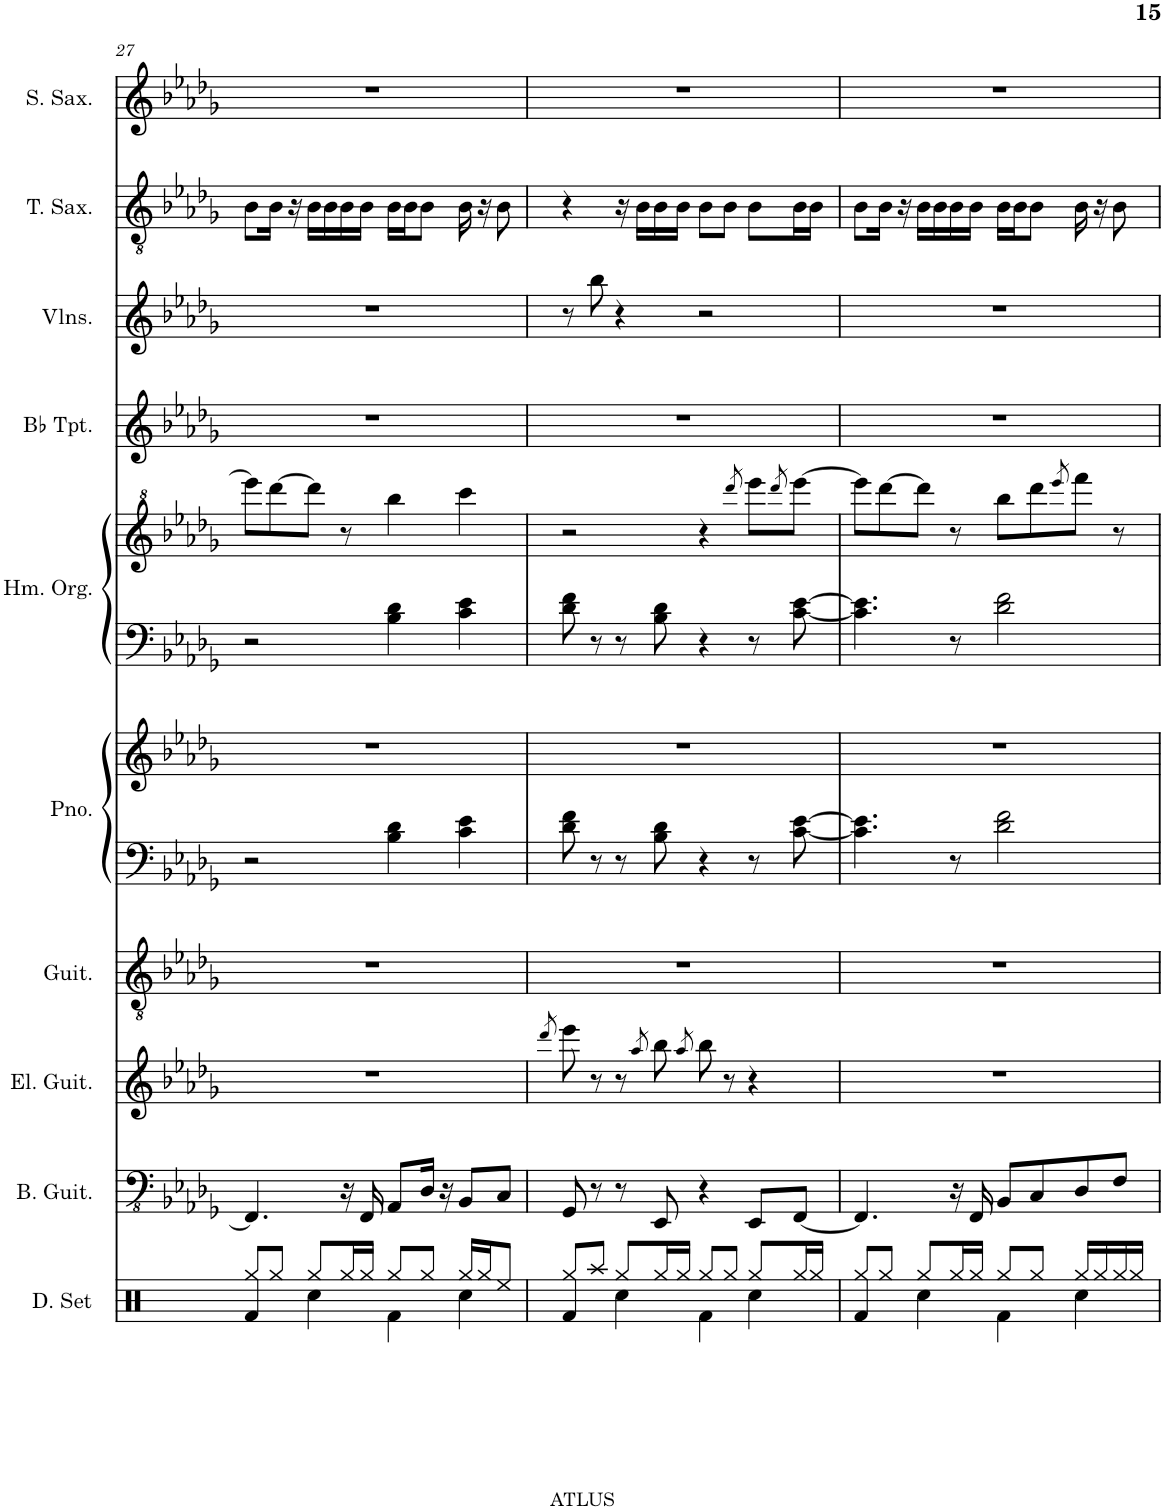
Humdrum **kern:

**kern	**kern	**kern	**kern	**kern	**kern	**kern	**kern	**kern	**kern	**kern	**kern
*part10	*part9	*part8	*part7	*part6	*part6	*part5	*part5	*part4	*part3	*part2	*part1
*staff12	*staff11	*staff10	*staff9	*staff8	*staff7	*staff6	*staff5	*staff4	*staff3	*staff2	*staff1
*I"Drumset	*I"Bass Guitar	*I"Electric Guitar	*I"Acoustic Guitar	*I"Piano	*	*I"Hammond Organ	*	*I"Bb Trumpet	*I"Violins	*I"Tenor Saxophone	*I"Soprano Saxophone
*I'D. Set	*I'B. Guit.	*I'El. Guit.	*I'Guit.	*I'Pno.	*	*I'Hm. Org.	*	*I'Bb Tpt.	*I'Vlns.	*I'T. Sax.	*I'S. Sax.
!!LO:PB:g=z
*clefX	*clefFv4	*clefG2	*clefGv2	*clefF4	*clefG2	*clefF4	*clefG^2	*clefG2	*clefG2	*clefGv2	*clefG2
*	*	*	*	*	*	*	*	*Trd1c2	*	*Trd8c14	*Trd1c2
*k[]	*k[b-e-a-d-g-]	*k[b-e-a-d-g-]	*k[b-e-a-d-g-]	*k[b-e-a-d-g-]	*k[b-e-a-d-g-]	*k[b-e-a-d-g-]	*k[b-e-a-d-g-]	*k[b-e-a-d-g-]	*k[b-e-a-d-g-]	*k[b-e-a-d-g-]	*k[b-e-a-d-g-]
*M4/4	*M4/4	*M4/4	*M4/4	*M4/4	*M4/4	*M4/4	*M4/4	*M4/4	*M4/4	*M4/4	*M4/4
=27	=27	=27	=27	=27	=27	=27	=27	=27	=27	=27	=27
*^	*	*	*	*	*	*	*	*	*	*	*
4Rf/	8Rgg/L	4.FFF/]	1r	1r	2r	1r	2r	8eeee-\L]	1r	1r	8B-\L	1r
.	8Rgg/J	.	.	.	.	.	.	[8dddd-\	.	.	16B-\Jk	.
.	.	.	.	.	.	.	.	.	.	.	16r	.
8Rgg/L	4Rcc\	.	.	.	.	.	.	8dddd-\J]	.	.	16B-\LL	.
.	.	.	.	.	.	.	.	.	.	.	16B-\	.
16Rgg/L	.	16r	.	.	.	.	.	8r	.	.	16B-\	.
16Rgg/JJ	.	16FFF/	.	.	.	.	.	.	.	.	16B-\JJ	.
8Rgg/L	4Rf\	8AAA-/L	.	.	4B-\ 4d-\	.	4B-\ 4d-\	4bbb-\	.	.	16B-\LL	.
.	.	.	.	.	.	.	.	.	.	.	16B-\J	.
8Rgg/J	.	16DD-/Jk	.	.	.	.	.	.	.	.	8B-\J	.
.	.	16r	.	.	.	.	.	.	.	.	.	.
16Rgg/LL	4Rcc\	8BBB-/L	.	.	4c\ 4e-\	.	4c\ 4e-\	4cccc\	.	.	16B-\	.
16Rgg/J	.	.	.	.	.	.	.	.	.	.	16r	.
8Ree/J	.	8CC/J	.	.	.	.	.	.	.	.	8B-\	.
=28	=28	=28	=28	=28	=28	=28	=28	=28	=28	=28	=28	=28
.	.	.	8qddd-/	.	.	.	.	.	.	.	.	.
4Rf/	8Rgg/L	8GGG-/	8eee-\	1r	8d-\ 8f\	1r	8d-\ 8f\	2r	1r	8r	4r	1r
.	8Raa/J	8r	8r	.	8r	.	8r	.	.	8bb-\	.	.
8Rgg/L	4Rcc\	8r	8r	.	8r	.	8r	.	.	4r	16r	.
.	.	.	.	.	.	.	.	.	.	.	16B-\LL	.
.	.	.	8qaa-/	.	.	.	.	.	.	.	.	.
16Rgg/L	.	8EEE-/	8bb-\	.	8B-\ 8d-\	.	8B-\ 8d-\	.	.	.	16B-\	.
16Rgg/JJ	.	.	.	.	.	.	.	.	.	.	16B-\JJ	.
.	.	.	8qaa-/	.	.	.	.	.	.	.	.	.
8Rgg/L	4Rf\	4r	8bb-\	.	4r	.	4r	4r	.	2r	8B-\L	.
8Rgg/J	.	.	8r	.	.	.	.	.	.	.	8B-\J	.
.	.	.	.	.	.	.	.	8qdddd-/	.	.	.	.
8Rgg/L	4Rcc\	8EEE-/L	4r	.	8r	.	8r	8eeee-\L	.	.	8B-\L	.
.	.	.	.	.	.	.	.	8qdddd-/	.	.	.	.
16Rgg/L	.	[8FFF/J	.	.	[8c\ [8e-\	.	[8c\ [8e-\	[8eeee-\J	.	.	16B-\L	.
16Rgg/JJ	.	.	.	.	.	.	.	.	.	.	16B-\JJ	.
=29	=29	=29	=29	=29	=29	=29	=29	=29	=29	=29	=29	=29
4Rf/	8Rgg/L	4.FFF/]	1r	1r	4.c\] 4.e-\]	1r	4.c\] 4.e-\]	8eeee-\L]	1r	1r	8B-\L	1r
.	8Rgg/J	.	.	.	.	.	.	[8dddd-\	.	.	16B-\Jk	.
.	.	.	.	.	.	.	.	.	.	.	16r	.
8Rgg/L	4Rcc\	.	.	.	.	.	.	8dddd-\J]	.	.	16B-\LL	.
.	.	.	.	.	.	.	.	.	.	.	16B-\	.
16Rgg/L	.	16r	.	.	8r	.	8r	8r	.	.	16B-\	.
16Rgg/JJ	.	16FFF/	.	.	.	.	.	.	.	.	16B-\JJ	.
8Rgg/L	4Rf\	8BBB-/L	.	.	2d-\ 2f\	.	2d-\ 2f\	8bbb-\L	.	.	16B-\LL	.
.	.	.	.	.	.	.	.	.	.	.	16B-\J	.
8Rgg/J	.	8CC/	.	.	.	.	.	8dddd-\	.	.	8B-\J	.
.	.	.	.	.	.	.	.	8qeeee-/	.	.	.	.
16Rgg/LL	4Rcc\	8DD-/	.	.	.	.	.	8ffff\J	.	.	16B-\	.
16Rgg/	.	.	.	.	.	.	.	.	.	.	16r	.
16Rgg/	.	8FF/J	.	.	.	.	.	8r	.	.	8B-\	.
16Rgg/JJ	.	.	.	.	.	.	.	.	.	.	.	.
*v	*v	*	*	*	*	*	*	*	*	*	*	*
=	=	=	=	=	=	=	=	=	=	=	=
*-	*-	*-	*-	*-	*-	*-	*-	*-	*-	*-	*-
